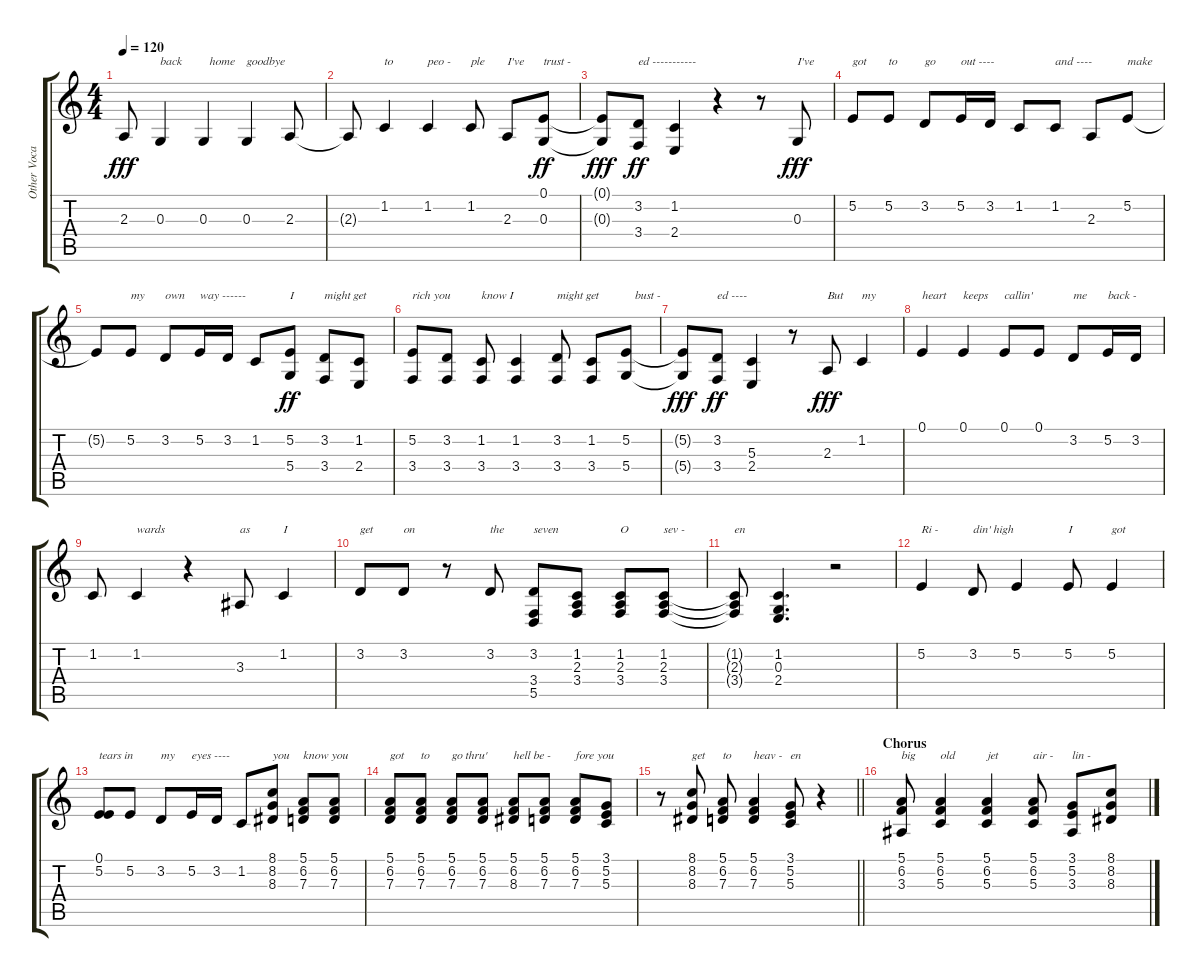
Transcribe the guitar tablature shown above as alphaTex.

\track ("Other Vocals" "Other Voca") {instrument tenorsax}
\staff {score tabs}
\tuning (E4 B3 G3 D3 A2 E2) {hide}
\ts (4 4)
\tempo 120
\clef g2
\ks c
2.3{t}.8{dy fff} 0.3.4{txt "back"} 0.3.4{txt "  home"} 0.3.4{txt "goodbye"} 2.3.8 |
2.3{t}.8 1.2.4{txt "to"} 1.2.4{txt "peo -"} 1.2.8{txt "ple"} 2.3.8{txt "I've"} (0.1 0.3).8{txt "trust -" dy ff} |
(0.1{t} 0.3{t}).8{dy fff} (3.2 3.4).8{txt "ed -----------" dy ff} (1.2 2.4).4 r.4 r.8 0.3.8{txt "I've" dy fff} |
5.2.8{txt "got"} 5.2.8{txt "to"} 3.2.8{txt "go"} 5.2.16{txt "out ----"} 3.2.16 1.2.8{txt " "} 1.2.8{txt "and ----"} 2.3.8{txt " "} 5.2.8{txt "make"} |
5.2{t}.8 5.2.8{txt "my"} 3.2.8{txt "own"} 5.2.16{txt "way ------"} 3.2.16 1.2.8 (5.2 5.4).8{txt "I" dy ff} (3.2 3.4).8{txt "might get"} (1.2 2.4).8 |
(5.2 3.4).8{txt "rich you"} (3.2 3.4).8 (1.2 3.4).8{txt "know I"} (1.2 3.4).4 (3.2 3.4).8{txt "might get"} (1.2 3.4).8 (5.2 5.4).8{txt "   bust -"} |
(5.2{t} 5.4{t}).8{dy fff} (3.2 3.4).8{txt "ed ----" dy ff} (5.3 2.4).4 r.8 2.3.8{txt "But" dy fff} 1.2.4{txt "my"} |
0.1.4{txt "heart"} 0.1.4{txt "keeps"} 0.1.8{txt "callin'"} 0.1.8{txt " "} 3.2.8{txt "me"} 5.2.16{txt "back -"} 3.2.16 |
1.2.8 1.2.4{txt "wards"} r.4 3.3.8{txt "as"} 1.2.4{txt "I"} |
3.2.8{txt "get"} 3.2.8{txt "on"} r.8 3.2.8{txt "the"} (3.2 3.4 5.5).8{txt "seven"} (1.2 2.3 3.4).8{txt " "} (1.2 2.3 3.4).8{txt "O"} (1.2 2.3 3.4).8{txt "sev -"} |
(1.2{t} 2.3{t} 3.4{t}).8{txt "en"} (1.2 0.3 2.4).4{d} r.2 |
5.2.4{txt "Ri -"} 3.2.8{txt "din' high"} 5.2.4{txt " "} 5.2.8{txt "I"} 5.2.4{txt "got"} |
(0.1 5.2).8{txt "tears in"} 5.2.8{txt " "} 3.2.8{txt "my"} 5.2.16{txt "eyes ----"} 3.2.16 1.2.8 (8.1 8.2 8.3).8{txt "you"} (5.1 6.2 7.3).8{txt "know you"} (5.1 6.2 7.3).8 |
(5.1 6.2 7.3).8{txt "got"} (5.1 6.2 7.3).8{txt "to"} (5.1 6.2 7.3).8{txt "go thru'"} (5.1 6.2 7.3).8{txt " "} (5.1 6.2 8.3).8{txt "hell be -"} (5.1 6.2 7.3).8 (5.1 6.2 7.3).8{txt "fore you"} (3.1 5.2 5.3).8{txt " "} |
\barLineRight lightlight
r.8 (8.1 8.2 8.3).8{txt "get "} (5.1 6.2 7.3).8{txt "to"} (5.1 6.2 7.3).4{txt "heav -"} (3.1 5.2 5.3).8{txt "en"} r.4 |
\section ("" "Chorus")
(5.1 6.2 3.3).8{txt "big"} (5.1 6.2 5.3).4{txt "old"} (5.1 6.2 5.3).4{txt "jet"} (5.1 6.2 5.3).8{txt "air -"} (3.1 5.2 3.3).8{txt "lin -"} (8.1 8.2 8.3).8
